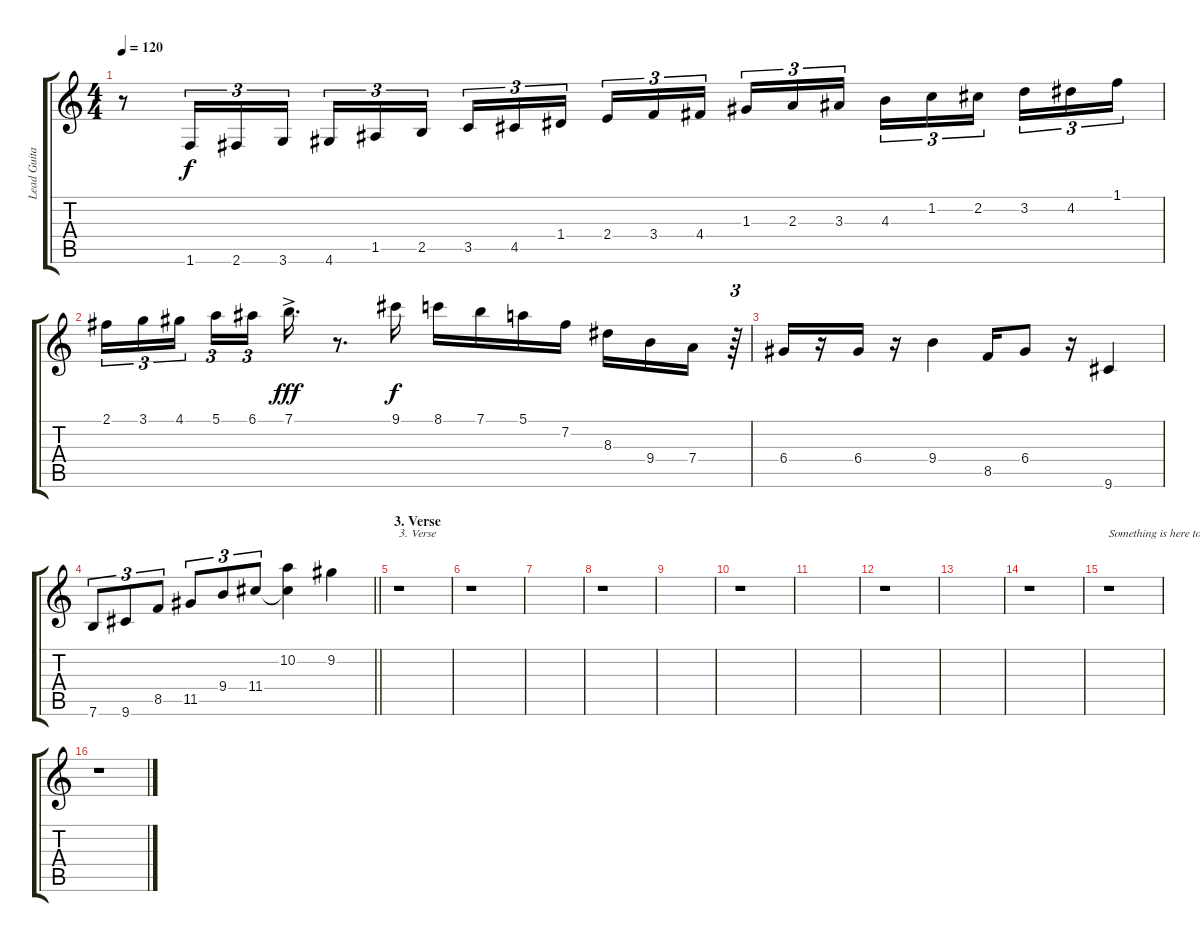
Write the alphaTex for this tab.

\track ("Lead Guitar" "Lead Guita") {instrument acousticguitarsteel}
\staff {score tabs}
\tuning (E4 B3 G3 D3 A2 E2) {hide}
\ts (4 4)
\tempo 120
\clef g2
\ks c
r.8{dy f} 1.6.16{tu (3 2)} 2.6.16{tu (3 2)} 3.6.16{tu (3 2)} 4.6.16{tu (3 2)} 1.5.16{tu (3 2)} 2.5.16{tu (3 2) beam splitsecondary} 3.5.16{tu (3 2)} 4.5.16{tu (3 2)} 1.4.16{tu (3 2)} 2.4.16{tu (3 2)} 3.4.16{tu (3 2)} 4.4.16{tu (3 2) beam splitsecondary} 1.3.16{tu (3 2)} 2.3.16{tu (3 2)} 3.3.16{tu (3 2)} 4.3.16{tu (3 2)} 1.2.16{tu (3 2)} 2.2.16{tu (3 2) beam splitsecondary} 3.2.16{tu (3 2)} 4.2.16{tu (3 2)} 1.1.16{tu (3 2)} |
2.1.16{tu (3 2)} 3.1.16{tu (3 2)} 4.1.16{tu (3 2) beam splitsecondary} 5.1.16{tu (3 2)} 6.1.16{tu (3 2) beam splitsecondary} 7.1{ac}.16{d dy fff} r.8{d} 9.1.16{dy f} 8.1.16 7.1.16 5.1.16 7.2.16 8.3.16 9.4.16 7.4.16 r.64{tu (3 2)} |
6.4.16 r.16 6.4.16 r.16 9.4.4 8.5.16 6.4.8 r.16 9.6.4 |
\barLineRight lightlight
7.6.8{tu (3 2)} 9.6.8{tu (3 2)} 8.5.8{tu (3 2)} 11.5.8{tu (3 2)} 9.4.8{tu (3 2)} 11.4.8{tu (3 2)} (10.2 11.4{t}).4 9.2.4 |
\section ("" "3. Verse")
r.1{txt "3. Verse"} |
r.1 |
|
r.1 |
|
r.1 |
|
r.1 |
|
r.1 |
r.1{txt "Something is here too, but it's too quiet :("} |
r.1
